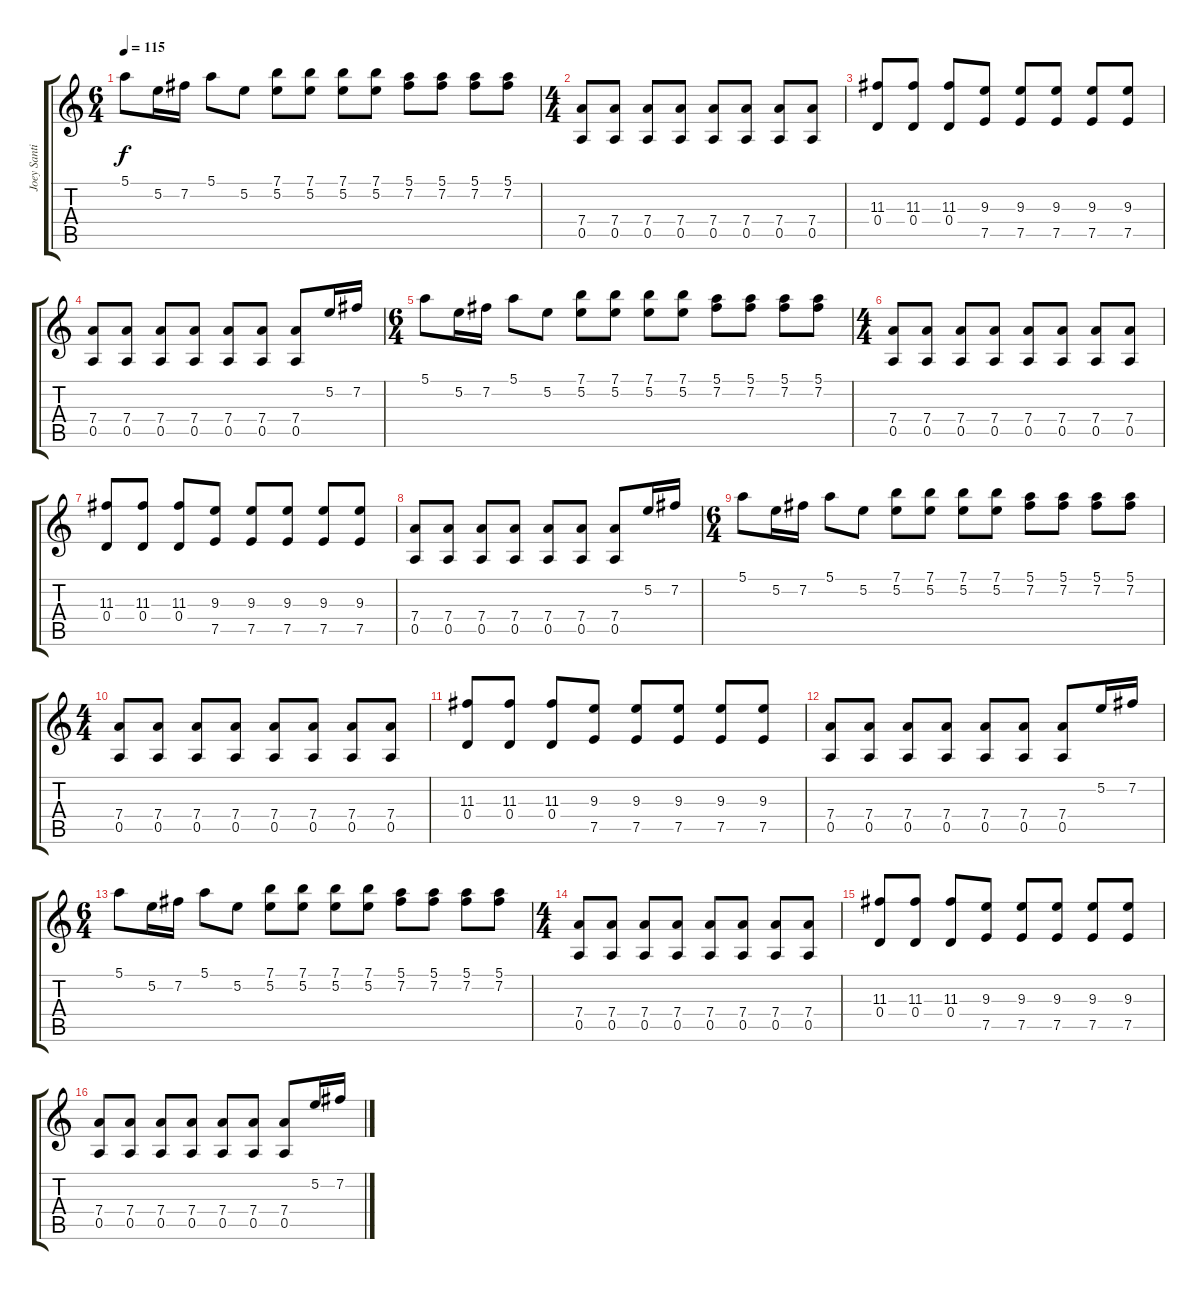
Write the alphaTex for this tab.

\track ("Joey Santiago" "Joey Santi") {instrument overdrivenguitar}
\staff {score tabs}
\tuning (E4 B3 G3 D3 A2 E2) {hide}
\ts (6 4)
\tempo 115
\clef g2
\ks c
5.1.8{dy f} 5.2.16 7.2.16 5.1.8 5.2.8 (7.1 5.2).8 (7.1 5.2).8 (7.1 5.2).8 (7.1 5.2).8 (5.1 7.2).8 (5.1 7.2).8 (5.1 7.2).8 (5.1 7.2).8 |
\ts (4 4)
(7.4 0.5).8 (7.4 0.5).8 (7.4 0.5).8 (7.4 0.5).8 (7.4 0.5).8 (7.4 0.5).8 (7.4 0.5).8 (7.4 0.5).8 |
(11.3 0.4).8 (11.3 0.4).8 (11.3 0.4).8 (9.3 7.5).8 (9.3 7.5).8 (9.3 7.5).8 (9.3 7.5).8 (9.3 7.5).8 |
(7.4 0.5).8 (7.4 0.5).8 (7.4 0.5).8 (7.4 0.5).8 (7.4 0.5).8 (7.4 0.5).8 (7.4 0.5).8 5.2.16 7.2.16 |
\ts (6 4)
5.1.8 5.2.16 7.2.16 5.1.8 5.2.8 (7.1 5.2).8 (7.1 5.2).8 (7.1 5.2).8 (7.1 5.2).8 (5.1 7.2).8 (5.1 7.2).8 (5.1 7.2).8 (5.1 7.2).8 |
\ts (4 4)
(7.4 0.5).8 (7.4 0.5).8 (7.4 0.5).8 (7.4 0.5).8 (7.4 0.5).8 (7.4 0.5).8 (7.4 0.5).8 (7.4 0.5).8 |
(11.3 0.4).8 (11.3 0.4).8 (11.3 0.4).8 (9.3 7.5).8 (9.3 7.5).8 (9.3 7.5).8 (9.3 7.5).8 (9.3 7.5).8 |
(7.4 0.5).8 (7.4 0.5).8 (7.4 0.5).8 (7.4 0.5).8 (7.4 0.5).8 (7.4 0.5).8 (7.4 0.5).8 5.2.16 7.2.16 |
\ts (6 4)
5.1.8 5.2.16 7.2.16 5.1.8 5.2.8 (7.1 5.2).8 (7.1 5.2).8 (7.1 5.2).8 (7.1 5.2).8 (5.1 7.2).8 (5.1 7.2).8 (5.1 7.2).8 (5.1 7.2).8 |
\ts (4 4)
(7.4 0.5).8 (7.4 0.5).8 (7.4 0.5).8 (7.4 0.5).8 (7.4 0.5).8 (7.4 0.5).8 (7.4 0.5).8 (7.4 0.5).8 |
(11.3 0.4).8 (11.3 0.4).8 (11.3 0.4).8 (9.3 7.5).8 (9.3 7.5).8 (9.3 7.5).8 (9.3 7.5).8 (9.3 7.5).8 |
(7.4 0.5).8 (7.4 0.5).8 (7.4 0.5).8 (7.4 0.5).8 (7.4 0.5).8 (7.4 0.5).8 (7.4 0.5).8 5.2.16 7.2.16 |
\ts (6 4)
5.1.8 5.2.16 7.2.16 5.1.8 5.2.8 (7.1 5.2).8 (7.1 5.2).8 (7.1 5.2).8 (7.1 5.2).8 (5.1 7.2).8 (5.1 7.2).8 (5.1 7.2).8 (5.1 7.2).8 |
\ts (4 4)
(7.4 0.5).8 (7.4 0.5).8 (7.4 0.5).8 (7.4 0.5).8 (7.4 0.5).8 (7.4 0.5).8 (7.4 0.5).8 (7.4 0.5).8 |
(11.3 0.4).8 (11.3 0.4).8 (11.3 0.4).8 (9.3 7.5).8 (9.3 7.5).8 (9.3 7.5).8 (9.3 7.5).8 (9.3 7.5).8 |
(7.4 0.5).8 (7.4 0.5).8 (7.4 0.5).8 (7.4 0.5).8 (7.4 0.5).8 (7.4 0.5).8 (7.4 0.5).8 5.2.16 7.2.16
